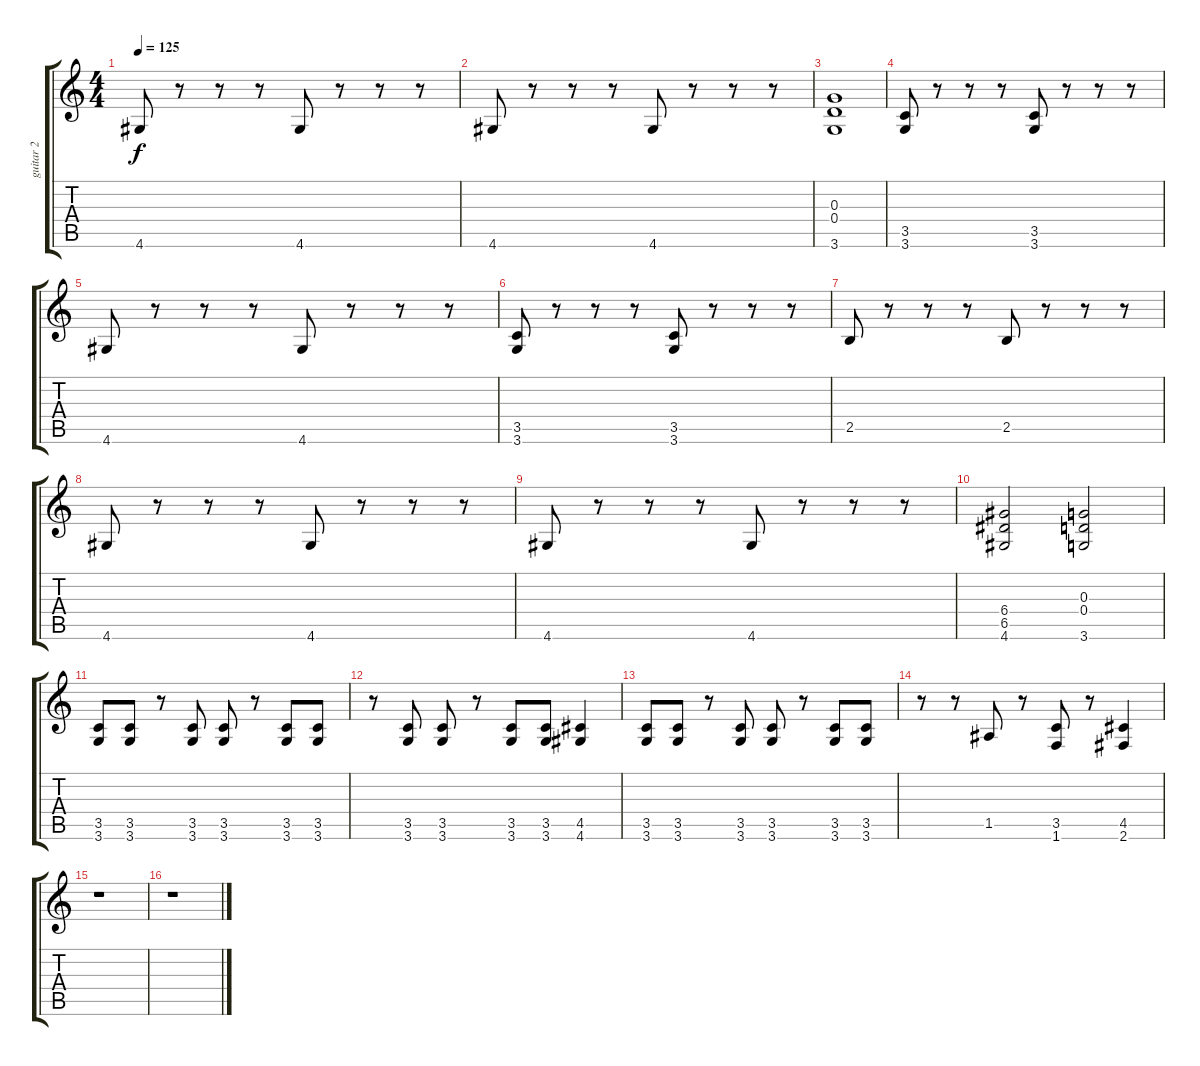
\track ("guitar 2" "guitar 2") {instrument overdrivenguitar}
\staff {score tabs}
\tuning (E4 B3 G3 D3 A2 E2) {hide}
\ts (4 4)
\tempo 125
\clef g2
\ks c
4.6.8{dy f} r.8 r.8 r.8 4.6.8 r.8 r.8 r.8 |
4.6.8 r.8 r.8 r.8 4.6.8 r.8 r.8 r.8 |
(0.3 0.4 3.6).1 |
(3.5 3.6).8 r.8 r.8 r.8 (3.5 3.6).8 r.8 r.8 r.8 |
4.6.8 r.8 r.8 r.8 4.6.8 r.8 r.8 r.8 |
(3.5 3.6).8 r.8 r.8 r.8 (3.5 3.6).8 r.8 r.8 r.8 |
2.5.8 r.8 r.8 r.8 2.5.8 r.8 r.8 r.8 |
4.6.8 r.8 r.8 r.8 4.6.8 r.8 r.8 r.8 |
4.6.8 r.8 r.8 r.8 4.6.8 r.8 r.8 r.8 |
(6.4 6.5 4.6).2 (0.3 0.4 3.6).2 |
(3.5 3.6).8 (3.5 3.6).8 r.8 (3.5 3.6).8 (3.5 3.6).8 r.8 (3.5 3.6).8 (3.5 3.6).8 |
r.8 (3.5 3.6).8 (3.5 3.6).8 r.8 (3.5 3.6).8 (3.5 3.6).8 (4.5 4.6).4 |
(3.5 3.6).8 (3.5 3.6).8 r.8 (3.5 3.6).8 (3.5 3.6).8 r.8 (3.5 3.6).8 (3.5 3.6).8 |
r.8 r.8 1.5.8 r.8 (3.5 1.6).8 r.8 (4.5 2.6).4 |
r.1 |
r.1
